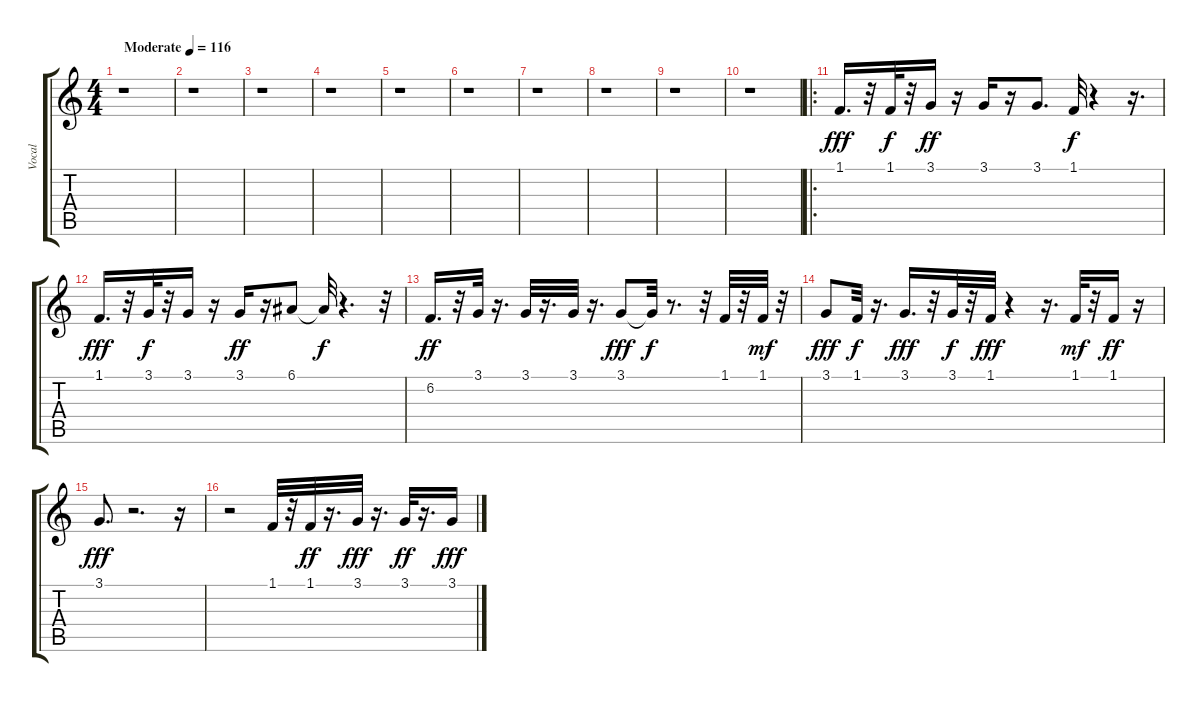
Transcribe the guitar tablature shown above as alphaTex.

\track ("Vocal" "Vocal") {instrument tenorsax}
\staff {score tabs}
\tuning (E4 B3 G3 D3 A2 E2) {hide}
\ts (4 4)
\tempo (116 "Moderate")
\clef g2
\ks c
r.1{dy fff instrument tenorsax} |
r.1 |
r.1 |
r.1 |
r.1 |
r.1 |
r.1 |
r.1 |
r.1 |
r.1 |
\ro
1.1.16{d} r.32 1.1.32{dy f} r.32 3.1.16{dy ff} r.16 3.1.16 r.16 3.1.8{d} 1.1.32{dy f} r.4 r.16{d} |
1.1.16{d dy fff} r.32 3.1.32{dy f} r.32 3.1.16 r.16 3.1.16{dy ff} r.16 6.1.8 6.1{t}.32{dy f} r.4{d} r.32 |
6.2.16{d dy ff} r.32 3.1.32 r.16{d} 3.1.32 r.16{d} 3.1.32 r.16{d} 3.1.8{dy fff} 3.1{t}.32{dy f} r.8{d} r.32 1.1.32 r.32 1.1.32{dy mf} r.32 |
3.1.8{dy fff} 1.1.32{dy f} r.16{d} 3.1.16{d dy fff} r.32 3.1.32{dy f} r.32 1.1.32{dy fff} r.4 r.16{d} 1.1.32{dy mf} r.32 1.1.16{dy ff} r.16 |
3.1.8{d dy fff} r.2{d} r.16 |
r.2 1.1.32 r.32 1.1.32{dy ff} r.16{d} 3.1.32{dy fff} r.16{d} 3.1.32{dy ff} r.16{d} 3.1.16{dy fff}
